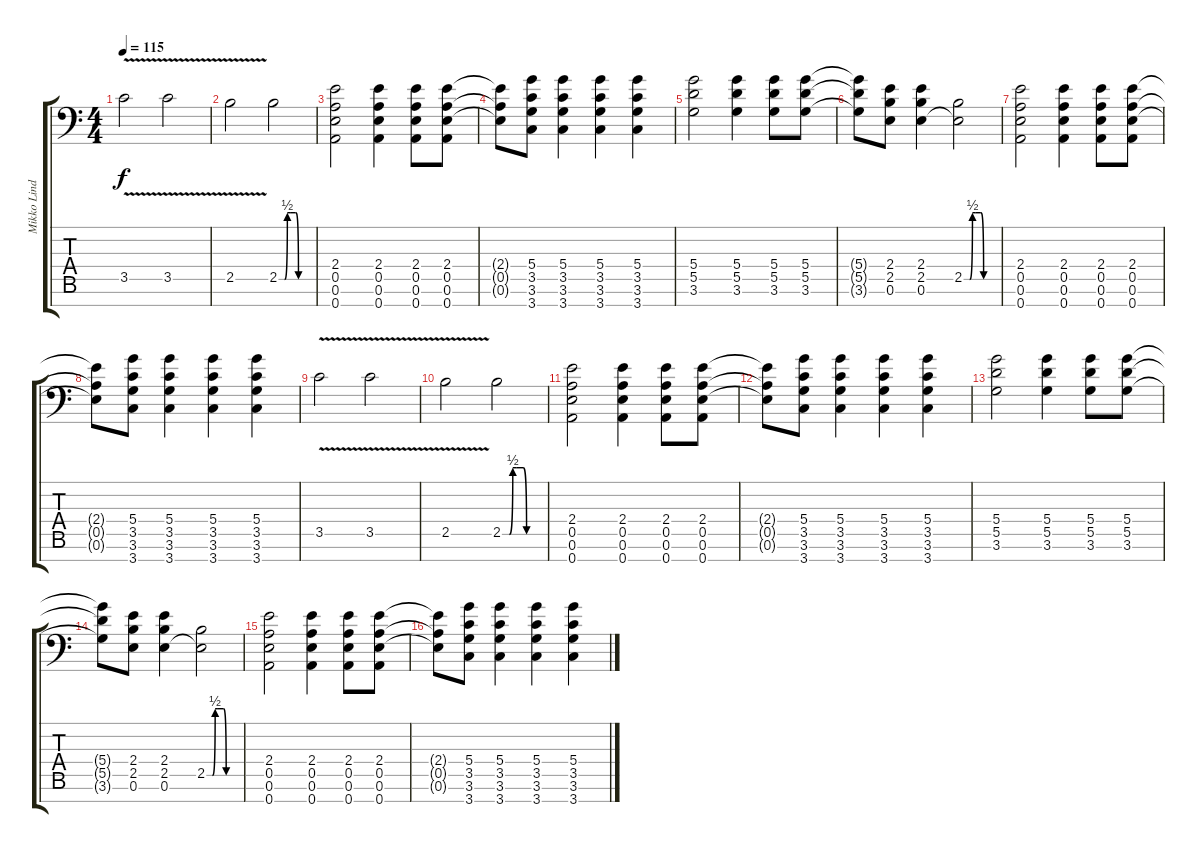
\track ("Mikko Lindström" "Mikko Lind") {instrument acousticguitarsteel}
\staff {score tabs}
\tuning (E4 B3 G3 D3 A2 E2 A1) {hide}
\ts (4 4)
\tempo 115
\clef f4
\ks c
3.5{v}.2{dy f} 3.5{v}.2 |
2.5{v}.2 2.5{be (custom 0 0 10 0 15 2 20 2 30 2 35 0 60 0)}.2 |
(2.4 0.5 0.6 0.7).2 (2.4 0.5 0.6 0.7).4 (2.4 0.5 0.6 0.7).8 (2.4 0.5 0.6 0.7).8 |
(2.4{t} 0.5{t} 0.6{t}).8 (5.4 3.5 3.6 3.7).8 (5.4 3.5 3.6 3.7).4 (5.4 3.5 3.6 3.7).4 (5.4 3.5 3.6 3.7).4 |
(5.4 5.5 3.6).2 (5.4 5.5 3.6).4 (5.4 5.5 3.6).8 (5.4 5.5 3.6).8 |
(5.4{t} 5.5{t} 3.6{t}).8 (2.4 2.5 0.6).8 (2.4 2.5 0.6).4 (2.5{be (custom 0 0 10 0 15 2 20 2 30 2 35 0 60 0)} 0.6{t}).2 |
(2.4 0.5 0.6 0.7).2 (2.4 0.5 0.6 0.7).4 (2.4 0.5 0.6 0.7).8 (2.4 0.5 0.6 0.7).8 |
(2.4{t} 0.5{t} 0.6{t}).8 (5.4 3.5 3.6 3.7).8 (5.4 3.5 3.6 3.7).4 (5.4 3.5 3.6 3.7).4 (5.4 3.5 3.6 3.7).4 |
3.5{v}.2 3.5{v}.2 |
2.5{v}.2 2.5{be (custom 0 0 10 0 15 2 20 2 30 2 35 0 60 0)}.2 |
(2.4 0.5 0.6 0.7).2 (2.4 0.5 0.6 0.7).4 (2.4 0.5 0.6 0.7).8 (2.4 0.5 0.6 0.7).8 |
(2.4{t} 0.5{t} 0.6{t}).8 (5.4 3.5 3.6 3.7).8 (5.4 3.5 3.6 3.7).4 (5.4 3.5 3.6 3.7).4 (5.4 3.5 3.6 3.7).4 |
(5.4 5.5 3.6).2 (5.4 5.5 3.6).4 (5.4 5.5 3.6).8 (5.4 5.5 3.6).8 |
(5.4{t} 5.5{t} 3.6{t}).8 (2.4 2.5 0.6).8 (2.4 2.5 0.6).4 (2.5{be (custom 0 0 10 0 15 2 20 2 30 2 35 0 60 0)} 0.6{t}).2 |
(2.4 0.5 0.6 0.7).2 (2.4 0.5 0.6 0.7).4 (2.4 0.5 0.6 0.7).8 (2.4 0.5 0.6 0.7).8 |
(2.4{t} 0.5{t} 0.6{t}).8 (5.4 3.5 3.6 3.7).8 (5.4 3.5 3.6 3.7).4 (5.4 3.5 3.6 3.7).4 (5.4 3.5 3.6 3.7).4
